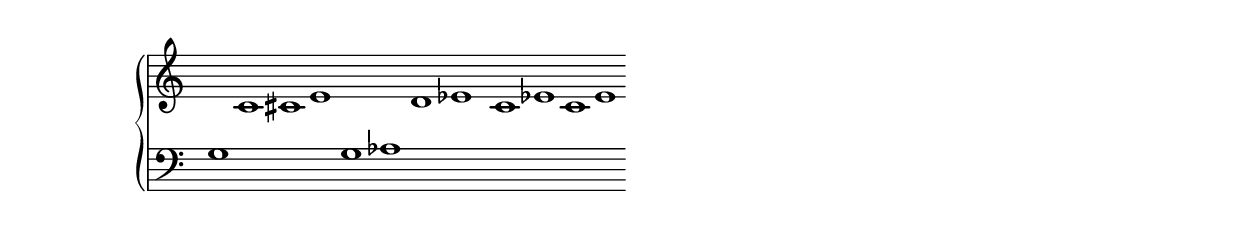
% 2016-07-09 15:45

\version "2.19.44"
\language "english"

\header {
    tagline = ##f
}

\layout {}

\paper {}

\score {
    \new Score \with {
        \override BarLine.stencil = ##f
        \override BarNumber.transparent = ##t
        \override Rest.transparent = ##t
        \override SpanBar.stencil = ##f
        \override TimeSignature.stencil = ##f
    } <<
        \new PianoStaff <<
            \context Staff = "treble" {
                \clef "treble"
                r1 * 1/8
                c'1 * 1/8
                cs'1 * 1/8
                e'1 * 1/8
                r1 * 1/8
                r1 * 1/8
                d'1 * 1/8
                ef'1 * 1/8
                c'1 * 1/8
                ef'1 * 1/8
                c'1 * 1/8
                ef'1 * 1/8
            }
            \context Staff = "bass" {
                \clef "bass"
                g1 * 1/8
                r1 * 1/8
                r1 * 1/8
                r1 * 1/8
                g1 * 1/8
                af1 * 1/8
                r1 * 1/8
                r1 * 1/8
                r1 * 1/8
                r1 * 1/8
                r1 * 1/8
                r1 * 1/8
            }
        >>
    >>
}